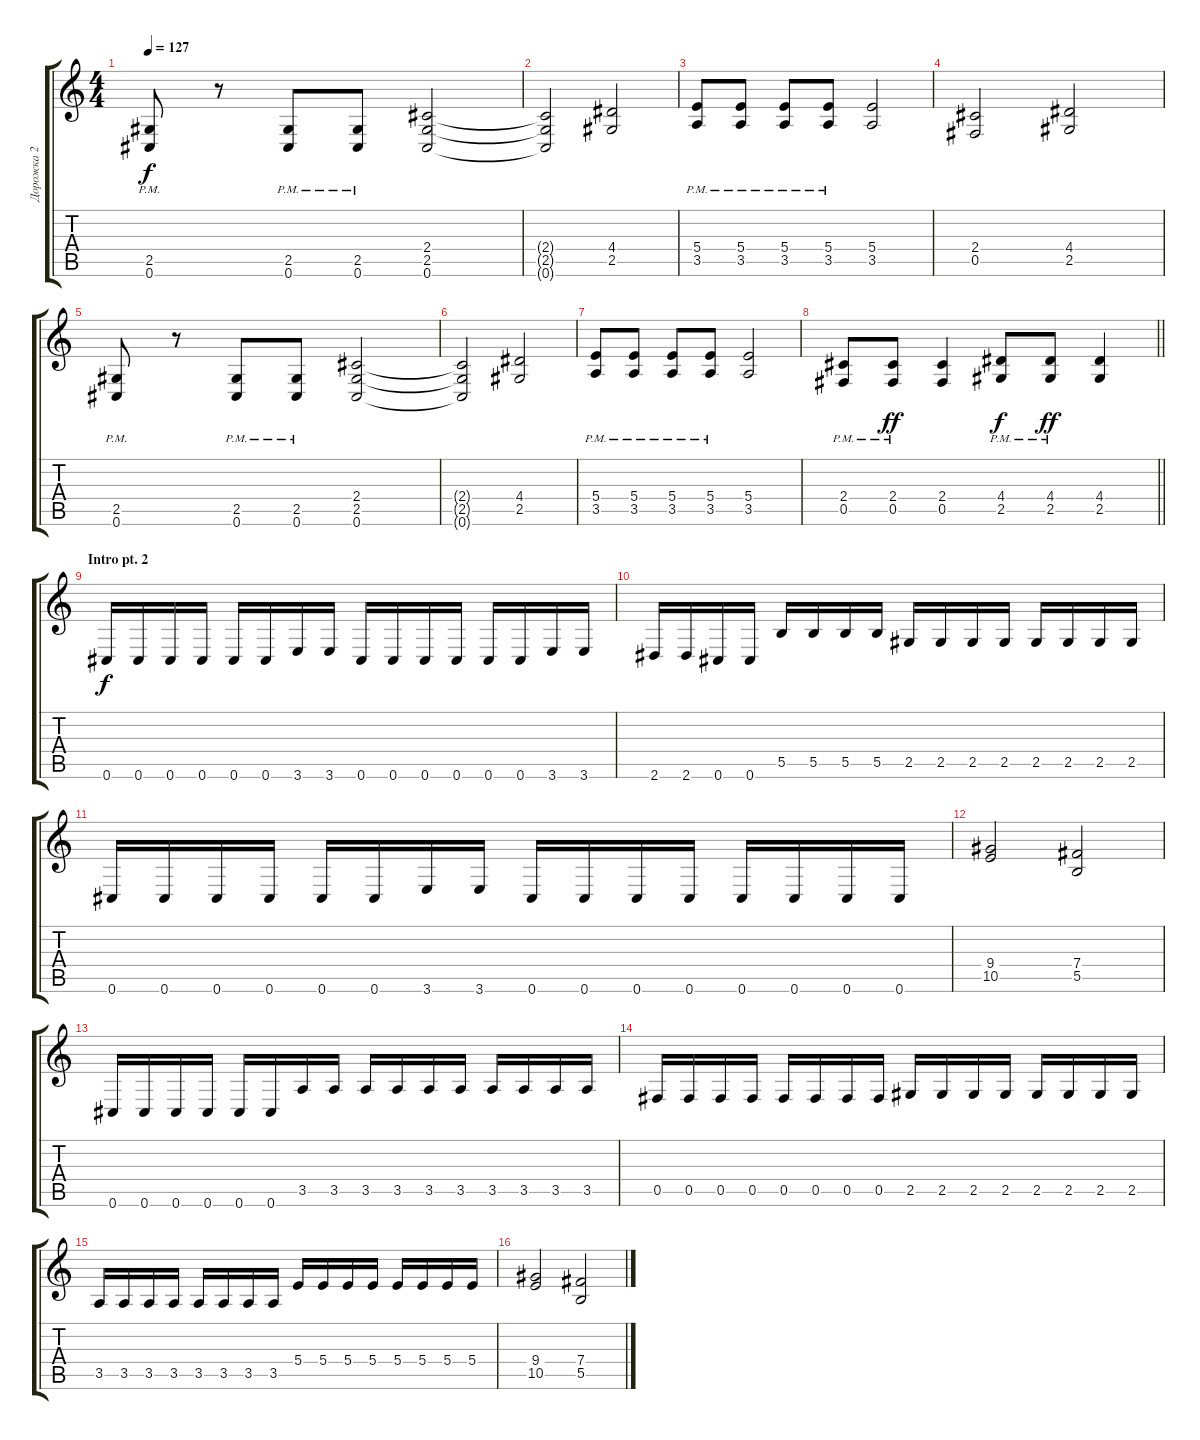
\track ("Дорожка 2" "Дорожка 2") {instrument distortionguitar}
\staff {score tabs}
\tuning (Db4 Ab3 E3 B2 Gb2 Db2) {hide}
\ts (4 4)
\tempo 127
\clef g2
\ks c
(2.5{pm} 0.6{pm}).8{dy f} r.8 (2.5{pm} 0.6{pm}).8 (2.5{pm} 0.6{pm}).8 (2.4 2.5 0.6).2 |
(2.4{t} 2.5{t} 0.6{t}).2 (4.4 2.5).2 |
(5.4{pm} 3.5{pm}).8 (5.4{pm} 3.5{pm}).8 (5.4{pm} 3.5{pm}).8 (5.4{pm} 3.5{pm}).8 (5.4 3.5).2 |
(2.4 0.5).2 (4.4 2.5).2 |
(2.5{pm} 0.6{pm}).8 r.8 (2.5{pm} 0.6{pm}).8 (2.5{pm} 0.6{pm}).8 (2.4 2.5 0.6).2 |
(2.4{t} 2.5{t} 0.6{t}).2 (4.4 2.5).2 |
(5.4{pm} 3.5{pm}).8 (5.4{pm} 3.5{pm}).8 (5.4{pm} 3.5{pm}).8 (5.4{pm} 3.5{pm}).8 (5.4 3.5).2 |
\barLineRight lightlight
(2.4{pm} 0.5{pm}).8 (2.4{pm} 0.5{pm}).8{dy ff} (2.4 0.5).4 (4.4{pm} 2.5{pm}).8{dy f} (4.4{pm} 2.5{pm}).8{dy ff} (4.4 2.5).4 |
\section ("" "Intro pt. 2")
0.6.16{dy f} 0.6.16 0.6.16 0.6.16 0.6.16 0.6.16 3.6.16 3.6.16 0.6.16 0.6.16 0.6.16 0.6.16 0.6.16 0.6.16 3.6.16 3.6.16 |
2.6.16 2.6.16 0.6.16 0.6.16 5.5.16 5.5.16 5.5.16 5.5.16 2.5.16 2.5.16 2.5.16 2.5.16 2.5.16 2.5.16 2.5.16 2.5.16 |
0.6.16 0.6.16 0.6.16 0.6.16 0.6.16 0.6.16 3.6.16 3.6.16 0.6.16 0.6.16 0.6.16 0.6.16 0.6.16 0.6.16 0.6.16 0.6.16 |
(9.4 10.5).2 (7.4 5.5).2 |
0.6.16 0.6.16 0.6.16 0.6.16 0.6.16 0.6.16 3.5.16 3.5.16 3.5.16 3.5.16 3.5.16 3.5.16 3.5.16 3.5.16 3.5.16 3.5.16 |
0.5.16 0.5.16 0.5.16 0.5.16 0.5.16 0.5.16 0.5.16 0.5.16 2.5.16 2.5.16 2.5.16 2.5.16 2.5.16 2.5.16 2.5.16 2.5.16 |
3.5.16 3.5.16 3.5.16 3.5.16 3.5.16 3.5.16 3.5.16 3.5.16 5.4.16 5.4.16 5.4.16 5.4.16 5.4.16 5.4.16 5.4.16 5.4.16 |
(9.4 10.5).2 (7.4 5.5).2
